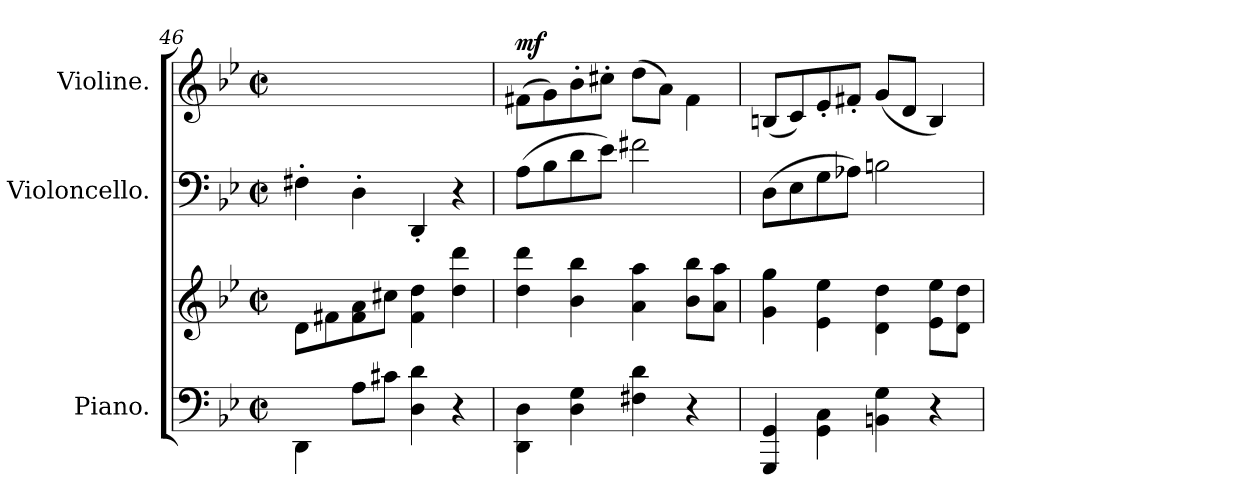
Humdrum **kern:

**kern	**kern	**kern	**kern	**dynam
*part3	*part3	*part2	*part1	*part1
*staff4	*staff3	*staff2	*staff1	*staff1
*I"Piano.	*	*I"Violoncello.	*I"Violine.	*
*	*	*I'vlc	*I'vl	*
*clefF4	*clefG2	*clefF4	*clefG2	*
*k[b-e-]	*k[b-e-]	*k[b-e-]	*k[b-e-]	*
*g:	*g:	*g:	*g:	*
*M2/2	*M2/2	*M2/2	*M2/2	*
*met(c|)	*met(c|)	*met(c|)	*met(c|)	*
=46	=46	=46	=46	=46
4DD\	8d\L	4F#X'\	1ryy	.
.	8f#X\	.	.	.
8A\L	8f#\ 8a\	4D'\	.	.
8c#X\J	8cc#X\J	.	.	.
4D\ 4d\	4f#\ 4dd\	4DD'/	.	.
4r	4dd\ 4ddd\	4r	.	.
=47	=47	=47	=47	=47
!	!	!	!	!LO:DY:a
4DD\ 4D\	4dd\ 4ddd\	(8A\L	(8f#X\L	mf
.	.	8B-\	8g\)	.
4D\ 4G\	4b-\ 4bb-\	8d\	8b-'\	.
.	.	8e-\J)	8cc#X'\J	.
4F#X\ 4d\	4a\ 4aa\	2f#X\	(8dd\L	.
.	.	.	8a\J)	.
4r	8b-\ 8bb-\L	.	4f#\	.
.	8a\ 8aa\J	.	.	.
=48	=48	=48	=48	=48
4GGG/ 4GG/	4g\ 4gg\	(8D\L	(8Bn/L	.
.	.	8E-\	8c/)	.
4GG\ 4C\	4e-\ 4ee-\	8G\	8e-'/	.
.	.	8A-X\J)	8f#X'/J	.
4BBn\ 4G\	4d\ 4dd\	2Bn\	(8g/L	.
.	.	.	8d/J	.
4r	8e-\ 8ee-\L	.	4B/)	.
.	8d\ 8dd\J	.	.	.
=	=	=	=	=
*-	*-	*-	*-	*-
